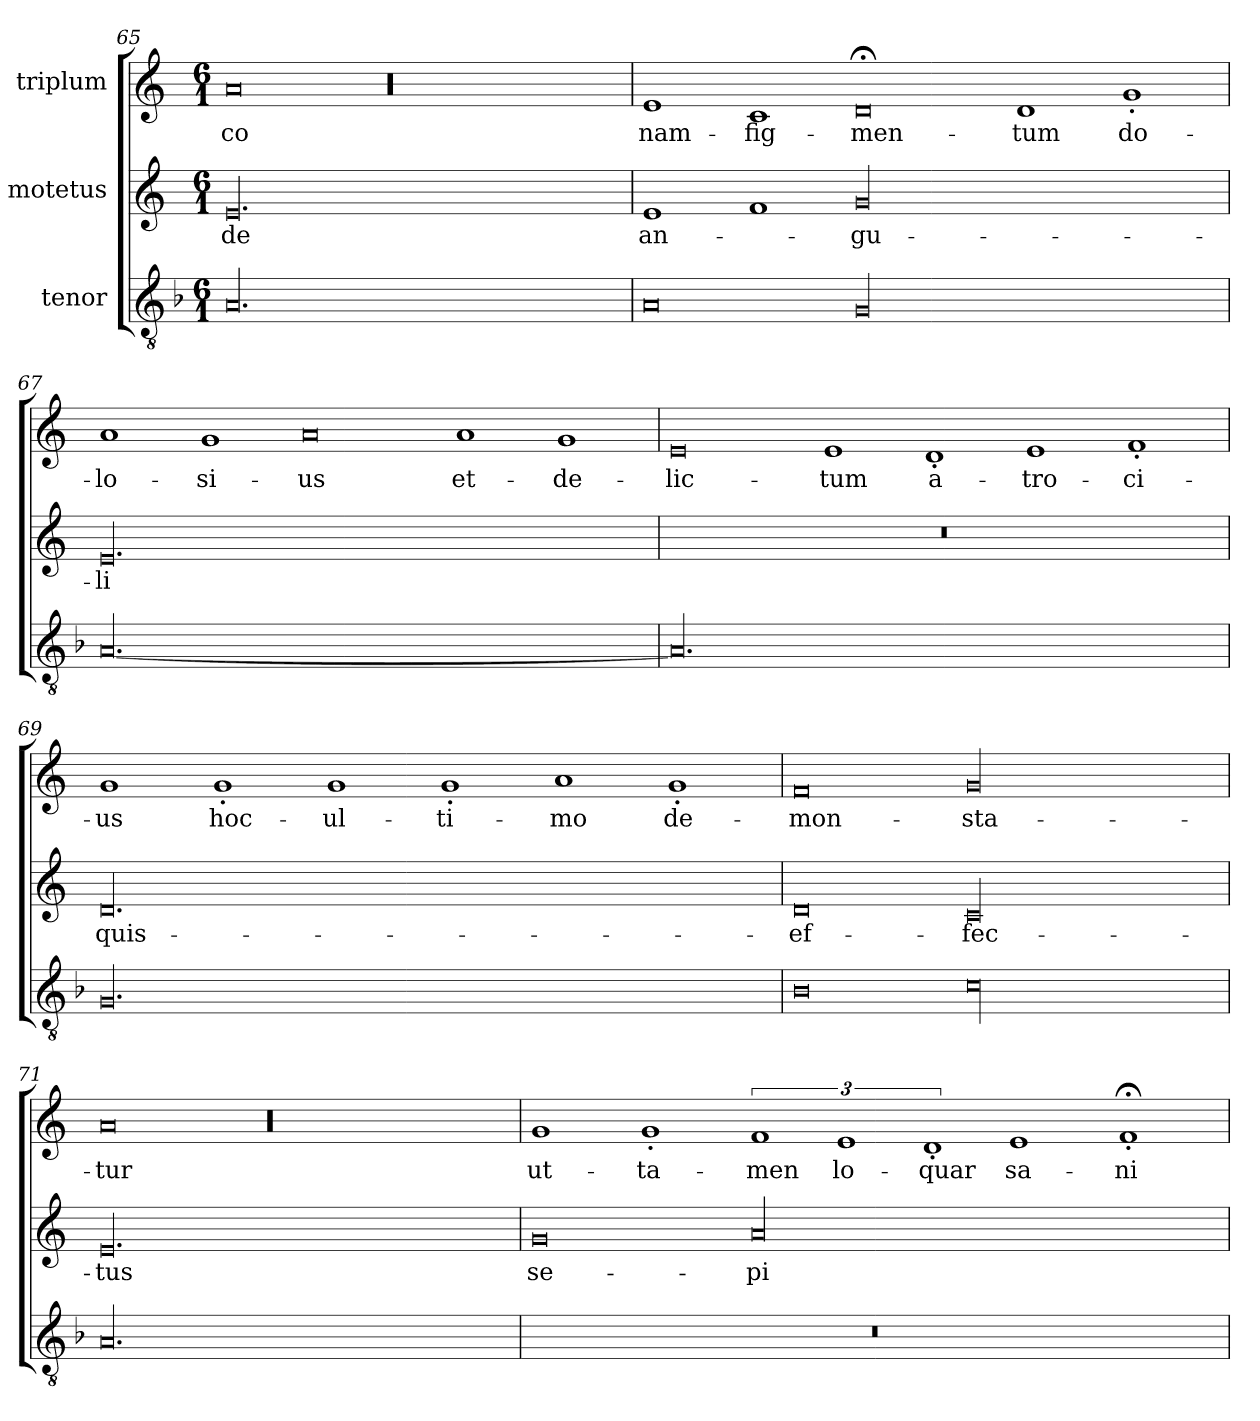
**kern	**kern	**text	**kern	**text
*part3	*part2	*part2	*part1	*part1
*staff3	*staff2	*staff2	*staff1	*staff1
*I"tenor	*I"motetus	*	*I"triplum	*
*clefGv2	*clefG2	*	*clefG2	*
*k[b-]	*k[]	*	*k[]	*
*F:	*C:	*	*C:	*
*M6/1	*M6/1	*	*M6/1	*
=65	=65	=65	=65	=65
00.A/	00.e/	-de	0a/	-co
.	.	.	00r	.
=66	=66	=66	=66	=66
0A/	1e/	an-	1e/	nam-
.	1f/	.	1c/	fig-
00G/	00g/	-gu-	0d;</	-men-
.	.	.	1d/	-tum
.	.	.	1g'/	do-
=67	=67	=67	=67	=67
[00.A/	00.e/	-li	1a/	-lo-
.	.	.	1g/	-si-
.	.	.	0a/	-us
.	.	.	1a/	et-
.	.	.	1g/	de-
=68	=68	=68	=68	=68
00.A/]	00.r	.	0e/	-lic-
.	.	.	1e/	-tum
.	.	.	1d'/	a-
.	.	.	1e/	-tro-
.	.	.	1f'/	-ci-
=69	=69	=69	=69	=69
00.G/	00.d/	quis-	1g/	-us
.	.	.	1g'/	hoc-
.	.	.	1g/	ul-
.	.	.	1g'/	-ti-
.	.	.	1a/	-mo
.	.	.	1g'/	de-
=70	=70	=70	=70	=70
0B-\	0d/	ef-	0f/	-mon-
00c\	00c/	-fec-	00g/	-sta-
=71	=71	=71	=71	=71
00.A/	00.e/	-tus	0a/	-tur
.	.	.	00r	.
=72	=72	=72	=72	=72
00.r	0g/	se-	1g/	ut-
.	.	.	1g'/	ta-
.	00a/	-pi-	3%2f/	-men
.	.	.	3%2e/	lo-
.	.	.	3%2d'/	-quar
.	.	.	1e/	sa-
.	.	.	1f;<'/	-ni-
=	=	=	=	=
*-	*-	*-	*-	*-
